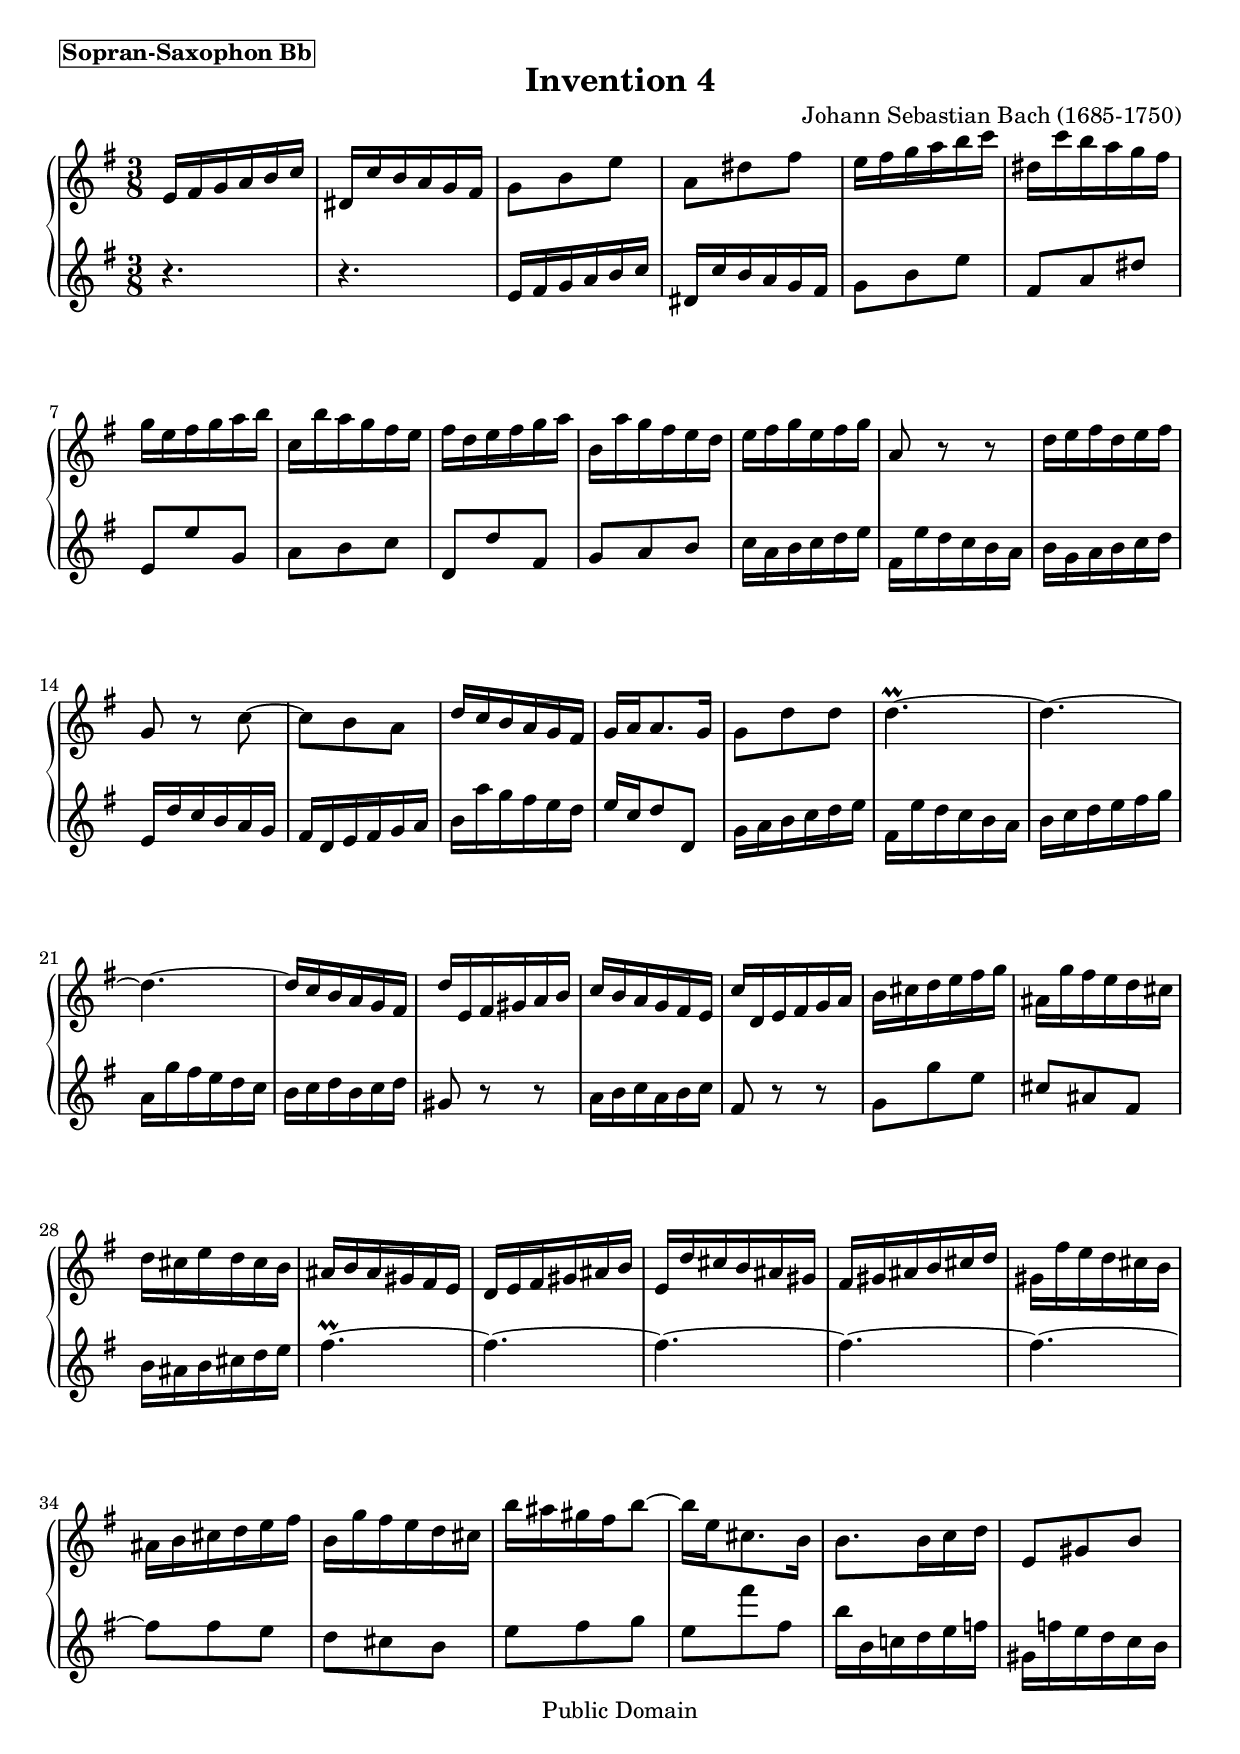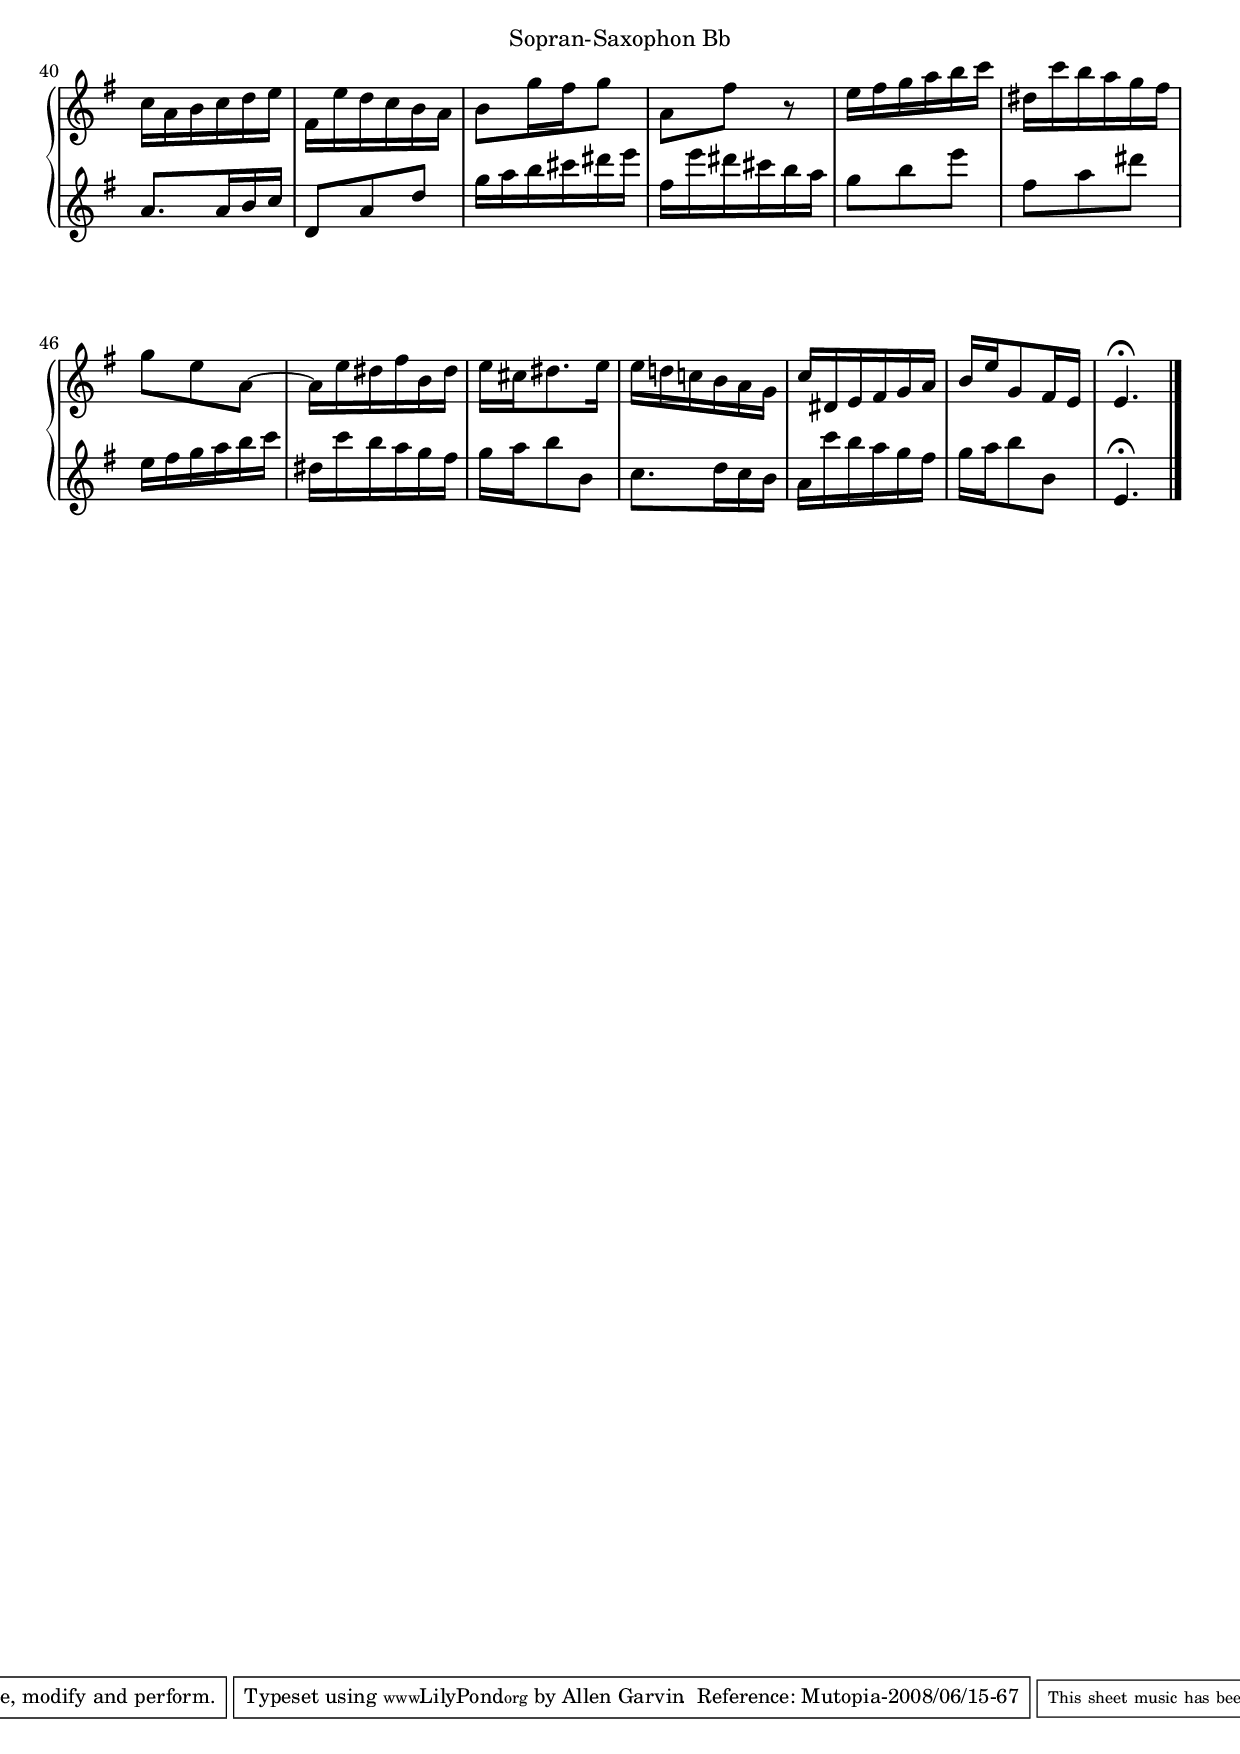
#(ly:set-option 'old-relative)
\header {
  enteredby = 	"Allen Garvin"
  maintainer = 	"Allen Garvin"
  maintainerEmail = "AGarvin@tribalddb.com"
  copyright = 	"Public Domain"
  filename = 	"bach-invention-04.ly"
  title = 	"Invention 4"
  opus = 	"BWV 775"
  composer =	"Johann Sebastian Bach (1685-1750)"
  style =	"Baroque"
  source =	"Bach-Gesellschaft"
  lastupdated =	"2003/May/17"
  instrument = "Sopran-Saxophon Bb"
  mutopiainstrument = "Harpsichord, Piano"
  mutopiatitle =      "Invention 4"
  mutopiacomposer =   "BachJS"
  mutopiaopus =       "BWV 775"

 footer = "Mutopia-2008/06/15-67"
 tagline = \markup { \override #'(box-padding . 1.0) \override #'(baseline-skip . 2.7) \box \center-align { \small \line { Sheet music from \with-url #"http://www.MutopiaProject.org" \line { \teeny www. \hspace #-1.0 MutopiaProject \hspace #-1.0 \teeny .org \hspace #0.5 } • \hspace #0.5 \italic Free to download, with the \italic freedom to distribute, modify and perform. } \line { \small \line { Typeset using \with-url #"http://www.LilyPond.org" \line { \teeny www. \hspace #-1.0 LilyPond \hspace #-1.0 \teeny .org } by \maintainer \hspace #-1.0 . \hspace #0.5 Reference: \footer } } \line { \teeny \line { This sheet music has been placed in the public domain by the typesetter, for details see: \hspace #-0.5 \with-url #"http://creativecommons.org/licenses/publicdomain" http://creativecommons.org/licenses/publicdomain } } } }
}
\include "../../paper/paper.ly"
\paper {
  max-systems-per-page = 6
%%  page-count = 2
}


\version "2.11.46"

voiceone =  \relative c' {
  \key d \minor
  \time 3/8

   d16[ e f g a bes] |						% bar 1
   cis,[ bes' a g f e] |						% bar 2
   f8[ a d] |							% bar 3
   g,[ cis e] |							% bar 4
   d16[ e f g a bes] |						% bar 5
   cis,[ bes' a g f e] |						% bar 6
   f[ d e f g a] |						% bar 7
   bes,[ a' g f e d] |						% bar 8
   e[ c d e f g] |						% bar 9
   a,[ g' f e d c] |						% bar 10
   d[ e f d e f] |						% bar 11
  g,8 r r |							% bar 12
   c16[ d e c d e] |						% bar 13
  f,8 r bes ~ |							% bar 14
   bes[ a g] |							% bar 15
   c16[ bes a g f e] |						% bar 16
   f[ g g8. f16] |						% bar 17
   f8[ c' c] |							% bar 18
  c4.\prall ~ |							% bar 19
  c ~ |								% bar 20
  c ~ |								% bar 21
   c16[ bes a g f e] |						% bar 22
   c'[ d, e fis g a] |						% bar 23
   bes[ a g f e d] |						% bar 24
   bes'[ c, d e f g] |						% bar 25
   a[ b c d e f] |						% bar 26
   gis,[ f' e d c b] |						% bar 27
   c[ b d c b a] |						% bar 28
   gis[ a gis fis e d] |						% bar 29
   c[ d e fis gis a] |						% bar 30
   d,[ c' b a gis fis] |						% bar 31
   e[ fis gis a b c] |						% bar 32
   fis,[ e' d c b a] |						% bar 33
   gis[ a b c d e] |						% bar 34
   a,[ f' e d c b] |						% bar 35
   a'[ gis fis e a8] ~ |						% bar 36
   a16[ d, b8. a16] |						% bar 37
   a8.[ a16 bes c] |						% bar 38
   d,8[ fis a] |							% bar 39
   bes16[ g a bes c d] |						% bar 40
   e,[ d' c bes a g] |						% bar 41
   a8[ f'16 e f8] |						% bar 42
   g,[ e'] r |							% bar 43
   d16[ e f g a bes] |						% bar 44
   cis,[ bes' a g f e] |						% bar 45
   f8[ d g,] ~ |							% bar 46
   g16[ d' cis e a, cis] |					% bar 47
   d[ b cis8. d16] |						% bar 48
   d[ c! bes! a g f] |						% bar 49
   bes[ cis, d e f g] |						% bar 50
   a[ d f,8 e16 d] |						% bar 51
  d4.\fermata \bar "|."					% bar 52
}

  
voicetwo =  \relative c, {
  \key d \minor
  \time 3/8
  \clef "treble"

  r4. |								% bar 1
  r4. |								% bar 2
   d16[ e f g a bes] |						% bar 3
   cis,[ bes' a g f e] |						% bar 4
   f8[ a d] |							% bar 5
   e,[ g cis] |							% bar 6
   d,[ d' f,] |							% bar 7
   g[ a bes] |							% bar 8
   c,[ c' e,] |                  				% bar 9
   f[ g a] |                     				% bar 10
   bes16[ g a bes c d] |         				% bar 11
   e,[ d' c bes a g] |           				% bar 12
   a[ f g a bes c] |             				% bar 13
   d,[ c' bes a g f] |           				% bar 14
   e[ c d e f g] |               				% bar 15
   a[ g' f e d c] |             				% bar 16
   d[ bes c8 c,] |               				% bar 17
   f16[ g a bes c d] |           				% bar 18
   e,[ d' c bes a g] |           				% bar 19
   a[ bes c d e f] |             				% bar 20
   g,[ f' e d c bes] |           				% bar 21
   a[ bes c a bes c] |           				% bar 22
  fis,8 r r |                   				% bar 23
   g16[ a bes g a bes] |         				% bar 24
  e,8 r r |                     				% bar 25
   f8[ f' d] |                   				% bar 26
   b[ gis e] |                   				% bar 27
   a16[ gis a b c d] |           				% bar 28
  e4.\prall ~ |                 				% bar 29
  e ~ |                         				% bar 30
  e ~ |                         				% bar 31
  e ~ |                         				% bar 32
  e ~ |                         				% bar 33
   e8[ e d] |                   				% bar 34
   c[ b a] |                     				% bar 35
   d[ e f] |                     				% bar 36
   d[ e' e,] |                    				% bar 37
   a16[ a, bes! c d ees] |       				% bar 38
   fis,[ ees' d c bes a] |       				% bar 39
   g8.[ g16 a bes] |             				% bar 40
   c,8[ g' c] |                  				% bar 41
   f16[ g a b cis d] |           				% bar 42
   e,[ d' cis b a g] |           				% bar 43
   f8[ a d] |                    				% bar 44
   e,[ g cis] |                  				% bar 45
   d,16[ e f g a bes] |          				% bar 46
   cis,[ bes' a g f e] |         				% bar 47
   f[ g a8 a,] |                 				% bar 48
   bes8.[ c16 bes a] |           				% bar 49
   g[ bes' a g f e] |            				% bar 50
   f[ g a8 a,] |                 				% bar 51
  d,4.\fermata \bar "|."       				% bar 52
}

\score {
   \context GrandStaff << 
    \context Staff = "one" <<
      \transpose bes, c {\voiceone}
    >>
    \context Staff = "two" <<
      \transpose bes,,, c {\voicetwo}
    >>
  >>

  \layout{ }
  
  \midi {
    \context {
      \Score
      tempoWholesPerMinute = #(ly:make-moment 90 4)
      }
    }


}
